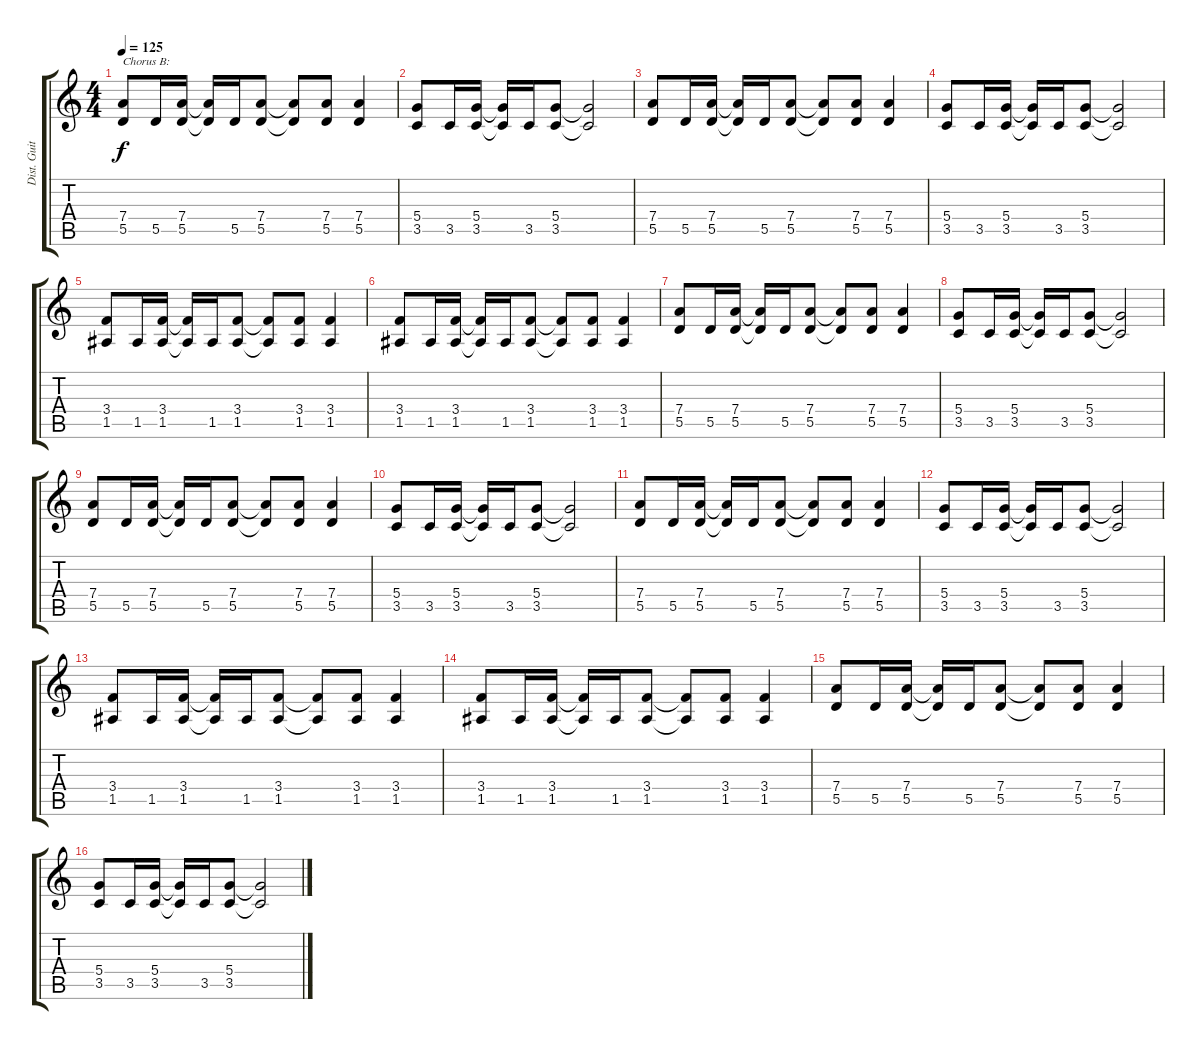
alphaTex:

\track ("Dist. Guitar 2" "Dist. Guit") {instrument distortionguitar}
\staff {score tabs}
\tuning (E4 B3 G3 D3 A2 E2) {hide}
\ts (4 4)
\tempo 125
\clef g2
\ks c
(7.4 5.5).8{txt "Chorus B:" dy f} 5.5.16 (7.4 5.5).16 (7.4{t} 5.5{t}).16 5.5.16 (7.4 5.5).8 (7.4{t} 5.5{t}).8 (7.4 5.5).8 (7.4 5.5).4 |
(5.4 3.5).8 3.5.16 (5.4 3.5).16 (5.4{t} 3.5{t}).16 3.5.16 (5.4 3.5).8 (5.4{t} 3.5{t}).2 |
(7.4 5.5).8 5.5.16 (7.4 5.5).16 (7.4{t} 5.5{t}).16 5.5.16 (7.4 5.5).8 (7.4{t} 5.5{t}).8 (7.4 5.5).8 (7.4 5.5).4 |
(5.4 3.5).8 3.5.16 (5.4 3.5).16 (5.4{t} 3.5{t}).16 3.5.16 (5.4 3.5).8 (5.4{t} 3.5{t}).2 |
(3.4 1.5).8 1.5.16 (3.4 1.5).16 (3.4{t} 1.5{t}).16 1.5.16 (3.4 1.5).8 (3.4{t} 1.5{t}).8 (3.4 1.5).8 (3.4 1.5).4 |
(3.4 1.5).8 1.5.16 (3.4 1.5).16 (3.4{t} 1.5{t}).16 1.5.16 (3.4 1.5).8 (3.4{t} 1.5{t}).8 (3.4 1.5).8 (3.4 1.5).4 |
(7.4 5.5).8 5.5.16 (7.4 5.5).16 (7.4{t} 5.5{t}).16 5.5.16 (7.4 5.5).8 (7.4{t} 5.5{t}).8 (7.4 5.5).8 (7.4 5.5).4 |
(5.4 3.5).8 3.5.16 (5.4 3.5).16 (5.4{t} 3.5{t}).16 3.5.16 (5.4 3.5).8 (5.4{t} 3.5{t}).2 |
(7.4 5.5).8 5.5.16 (7.4 5.5).16 (7.4{t} 5.5{t}).16 5.5.16 (7.4 5.5).8 (7.4{t} 5.5{t}).8 (7.4 5.5).8 (7.4 5.5).4 |
(5.4 3.5).8 3.5.16 (5.4 3.5).16 (5.4{t} 3.5{t}).16 3.5.16 (5.4 3.5).8 (5.4{t} 3.5{t}).2 |
(7.4 5.5).8 5.5.16 (7.4 5.5).16 (7.4{t} 5.5{t}).16 5.5.16 (7.4 5.5).8 (7.4{t} 5.5{t}).8 (7.4 5.5).8 (7.4 5.5).4 |
(5.4 3.5).8 3.5.16 (5.4 3.5).16 (5.4{t} 3.5{t}).16 3.5.16 (5.4 3.5).8 (5.4{t} 3.5{t}).2 |
(3.4 1.5).8 1.5.16 (3.4 1.5).16 (3.4{t} 1.5{t}).16 1.5.16 (3.4 1.5).8 (3.4{t} 1.5{t}).8 (3.4 1.5).8 (3.4 1.5).4 |
(3.4 1.5).8 1.5.16 (3.4 1.5).16 (3.4{t} 1.5{t}).16 1.5.16 (3.4 1.5).8 (3.4{t} 1.5{t}).8 (3.4 1.5).8 (3.4 1.5).4 |
(7.4 5.5).8 5.5.16 (7.4 5.5).16 (7.4{t} 5.5{t}).16 5.5.16 (7.4 5.5).8 (7.4{t} 5.5{t}).8 (7.4 5.5).8 (7.4 5.5).4 |
(5.4 3.5).8 3.5.16 (5.4 3.5).16 (5.4{t} 3.5{t}).16 3.5.16 (5.4 3.5).8 (5.4{t} 3.5{t}).2
